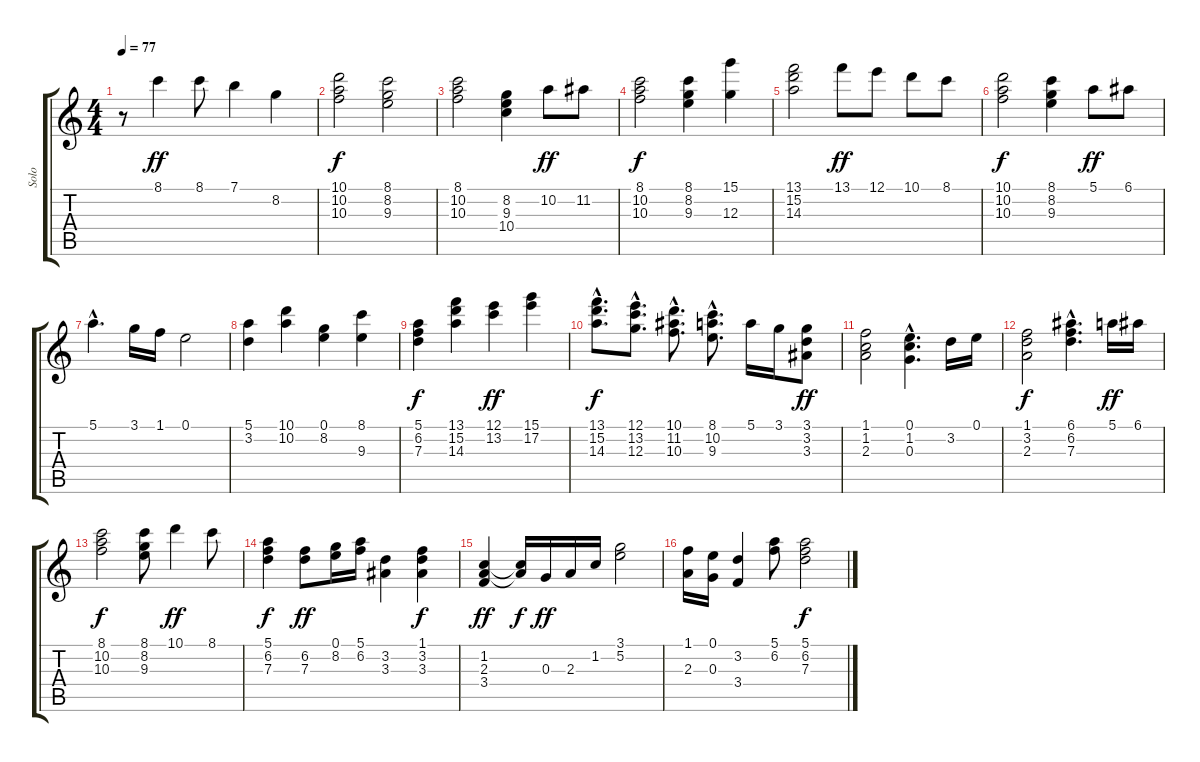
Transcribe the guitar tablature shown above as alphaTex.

\track ("Solo" "Solo") {instrument acousticguitarnylon}
\staff {score tabs}
\tuning (E4 B3 G3 D3 A2 E2) {hide}
\ts (4 4)
\tempo 77
\clef g2
\ks c
r.8{dy f} 8.1.4{dy ff} 8.1.8 7.1.4 8.2.4 |
(10.1 10.2 10.3).2{dy f} (8.1 8.2 9.3).2 |
(8.1 10.2 10.3).2 (8.2 9.3 10.4).4 10.2.8{dy ff} 11.2.8 |
(8.1 10.2 10.3).2{dy f} (8.1 8.2 9.3).4 (15.1 12.3).4 |
(13.1 15.2 14.3).2 13.1.8{dy ff} 12.1.8 10.1.8 8.1.8 |
(10.1 10.2 10.3).2{dy f} (8.1 8.2 9.3).4 5.1.8{dy ff} 6.1.8 |
5.1{hac}.4{d} 3.1.16 1.1.16 0.1.2 |
(5.1 3.2).4 (10.1 10.2).4 (0.1 8.2).4 (8.1 9.3).4 |
(5.1 6.2 7.3).4{dy f} (13.1 15.2 14.3).4 (12.1 13.2).4{dy ff} (15.1 17.2).4 |
(13.1{hac} 15.2{hac} 14.3{hac}).8{d dy f} (12.1{hac} 13.2{hac} 12.3{hac}).8{d} (10.1{hac} 11.2{hac} 10.3{hac}).8{d} (8.1{hac} 10.2{hac} 9.3{hac}).8{d} 5.1.16 3.1.16 (3.1 3.2 3.3).8{dy ff} |
(1.1 1.2 2.3).2 (0.1{hac} 1.2{hac} 0.3{hac}).4{d} 3.2.16 0.1.16 |
(1.1 3.2 2.3).2{dy f} (6.1{hac} 6.2{hac} 7.3{hac}).4{d} 5.1.16{dy ff} 6.1.16 |
(8.1 10.2 10.3).2{dy f} (8.1 8.2 9.3).8 10.1.4{dy ff} 8.1.8 |
(5.1 6.2 7.3).4{dy f} (6.2 7.3).8{dy ff} (0.1 8.2).16 (5.1 6.2).16 (3.2 3.3).4 (1.1 3.2 3.3).4{dy f} |
(1.2 2.3 3.4).4{dy ff} (1.2{t} 2.3{t}).16{dy f} 0.3.16{dy ff} 2.3.16 1.2.16 (3.1 5.2).2 |
(1.1 2.3).16 (0.1 0.3).16 (3.2 3.4).4 (5.1 6.2).8 (5.1 6.2 7.3).2{dy f}
